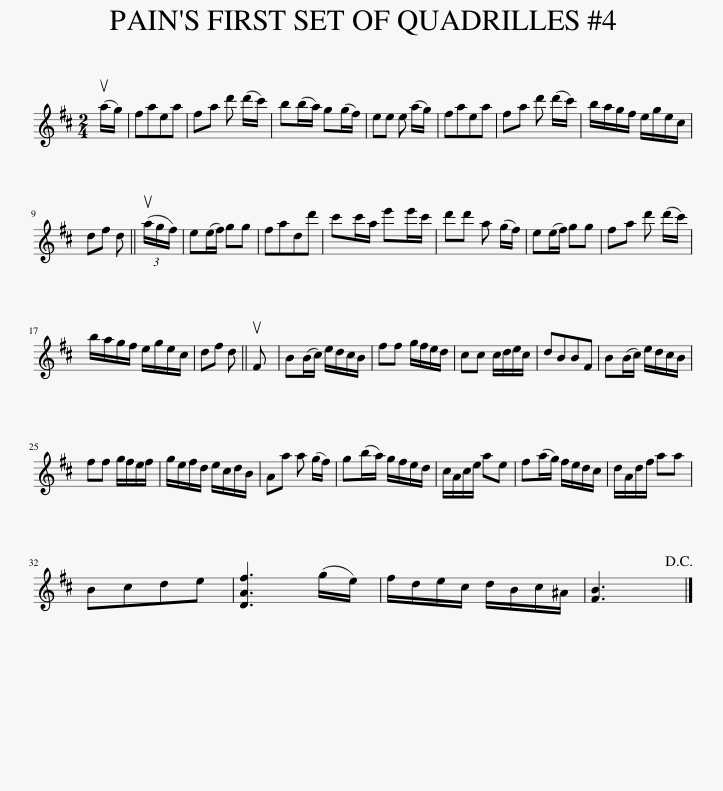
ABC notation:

X:1
L:1/8
M:2/4
I:linebreak $
K:D
V:1 treble
V:1
 (ua/g/) | faea | fa d' (d'/c'/) | b(b/a/) g(g/f/) | ee e (a/g/) | %5
 faea | fa d' (d'/c'/) | b/a/g/f/ e/g/e/c/ |$ df d || (3(ua/g/f/) | %10
 e(e/f/) gg | fadd' | c'c'/a/ e'e'/c'/ | d'd' a (g/f/) | e(e/f/) gg | %15
 fa d' (d'/c'/) |$ b/a/g/f/ e/g/e/c/ | df d || uF | B(B/c/) e/d/c/B/ | %20
 ff g/f/e/d/ | cc c/d/e/c/ | dBBF | B(B/c/) e/d/c/B/ |$ ff g/f/e/f/ | %25
 g/e/f/d/ e/c/d/B/ | Aa a (g/f/) | g(b/a/) g/f/e/d/ | c/A/c/e/ ae | f(a/g/) f/e/d/c/ | %30
 d/A/d/f/ aa |$ Bcde | [DAf]3 (g/e/) | f/d/e/c/ d/B/c/^A/ | [FB]3!D.C.! |] %35
